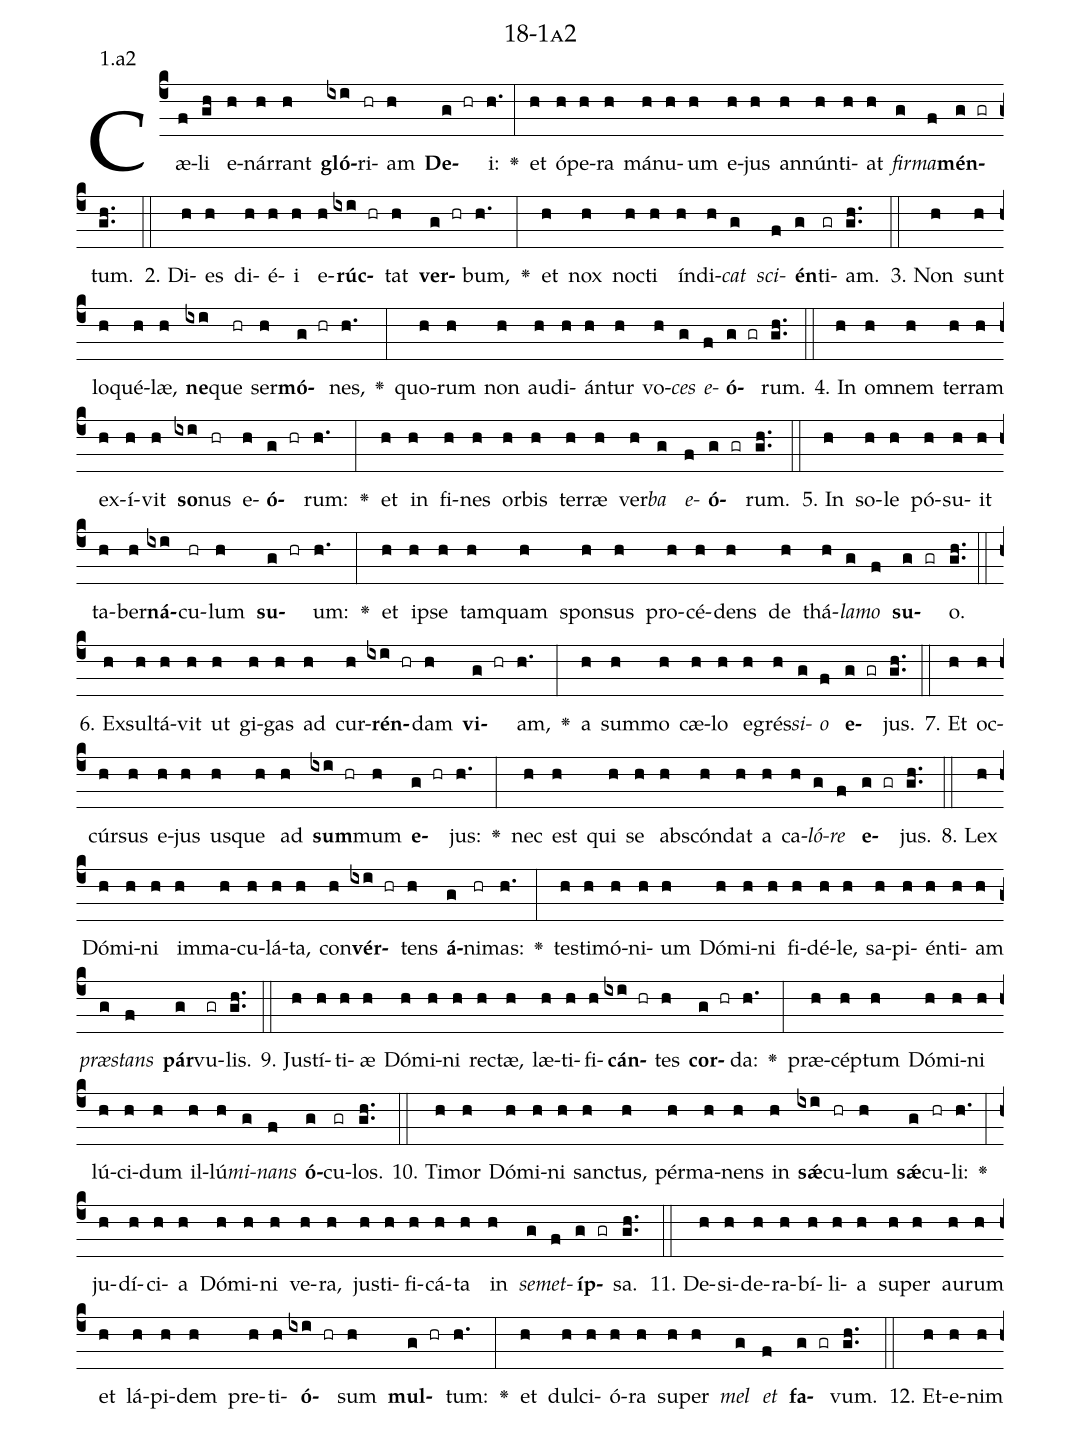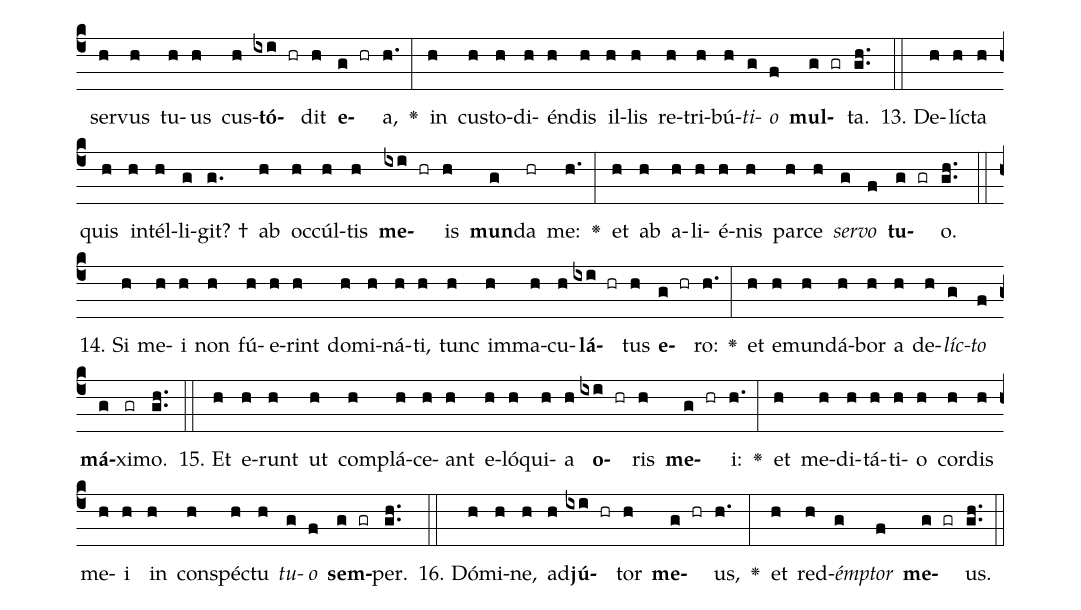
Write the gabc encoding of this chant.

name: 18-1a2;
annotation: 1.a2;
%%
(c4)Cæ(f)li(gh) e(h)nár(h)rant(h) <b>gló</b>(ixi)ri(hr)am(h) <b>De</b>(g hr)i:(h.) <v>\greheightstar</v>(:) et(h) ó(h)pe(h)ra(h) má(h)nu(h)um(h) e(h)jus(h) an(h)nún(h)ti(h)at(h) <i>fir</i>(g)<i>ma</i>(f)<b>mén</b>(g gr)tum.(gh..) (::)
2. Di(h)es(h) di(h)é(h)i(h) e(h)<b>rúc</b>(ixi hr)tat(h) <b>ver</b>(g hr)bum,(h.) <v>\greheightstar</v>(:) et(h) nox(h) noc(h)ti(h) ín(h)di(h)<i>cat</i>(g) <i>sci</i>(f)<b>én</b>(g)ti(gr)am.(gh..) (::)
3. Non(h) sunt(h) lo(h)qué(h)læ,(h) <b>ne</b>(ixi)que(hr) ser(h)<b>mó</b>(g hr)nes,(h.) <v>\greheightstar</v>(:) quo(h)rum(h) non(h) au(h)di(h)án(h)tur(h) vo(h)<i>ces</i>(g) <i>e</i>(f)<b>ó</b>(g gr)rum.(gh..) (::)
4. In(h) om(h)nem(h) ter(h)ram(h) ex(h)í(h)vit(h) <b>so</b>(ixi)nus(hr) e(h)<b>ó</b>(g hr)rum:(h.) <v>\greheightstar</v>(:) et(h) in(h) fi(h)nes(h) or(h)bis(h) ter(h)ræ(h) ver(h)<i>ba</i>(g) <i>e</i>(f)<b>ó</b>(g gr)rum.(gh..) (::)
5. In(h) so(h)le(h) pó(h)su(h)it(h) ta(h)ber(h)<b>ná</b>(ixi)cu(hr)lum(h) <b>su</b>(g hr)um:(h.) <v>\greheightstar</v>(:) et(h) ip(h)se(h) tam(h)quam(h) spon(h)sus(h) pro(h)cé(h)dens(h) de(h) thá(h)<i>la</i>(g)<i>mo</i>(f) <b>su</b>(g gr)o.(gh..) (::)
6. Ex(h)sul(h)tá(h)vit(h) ut(h) gi(h)gas(h) ad(h) cur(h)<b>rén</b>(ixi hr)dam(h) <b>vi</b>(g hr)am,(h.) <v>\greheightstar</v>(:) a(h) sum(h)mo(h) cæ(h)lo(h) e(h)grés(h)<i>si</i>(g)<i>o</i>(f) <b>e</b>(g gr)jus.(gh..) (::)
7. Et(h) oc(h)cúr(h)sus(h) e(h)jus(h) us(h)que(h) ad(h) <b>sum</b>(ixi hr)mum(h) <b>e</b>(g hr)jus:(h.) <v>\greheightstar</v>(:) nec(h) est(h) qui(h) se(h) abs(h)cón(h)dat(h) a(h) ca(h)<i>ló</i>(g)<i>re</i>(f) <b>e</b>(g gr)jus.(gh..) (::)
8. Lex(h) Dó(h)mi(h)ni(h) im(h)ma(h)cu(h)lá(h)ta,(h) con(h)<b>vér</b>(ixi hr)tens(h) <b>á</b>(g)ni(hr)mas:(h.) <v>\greheightstar</v>(:) tes(h)ti(h)mó(h)ni(h)um(h) Dó(h)mi(h)ni(h) fi(h)dé(h)le,(h) sa(h)pi(h)én(h)ti(h)am(h) <i>præ</i>(g)<i>stans</i>(f) <b>pár</b>(g)vu(gr)lis.(gh..) (::)
9. Jus(h)tí(h)ti(h)æ(h) Dó(h)mi(h)ni(h) rec(h)tæ,(h) læ(h)ti(h)fi(h)<b>cán</b>(ixi hr)tes(h) <b>cor</b>(g hr)da:(h.) <v>\greheightstar</v>(:) præ(h)cép(h)tum(h) Dó(h)mi(h)ni(h) lú(h)ci(h)dum(h) il(h)lú(h)<i>mi</i>(g)<i>nans</i>(f) <b>ó</b>(g)cu(gr)los.(gh..) (::)
10. Ti(h)mor(h) Dó(h)mi(h)ni(h) sanc(h)tus,(h) pér(h)ma(h)nens(h) in(h) <b>sǽ</b>(ixi)cu(hr)lum(h) <b>sǽ</b>(g)cu(hr)li:(h.) <v>\greheightstar</v>(:) ju(h)dí(h)ci(h)a(h) Dó(h)mi(h)ni(h) ve(h)ra,(h) jus(h)ti(h)fi(h)cá(h)ta(h) in(h) <i>se</i>(g)<i>met</i>(f)<b>íp</b>(g gr)sa.(gh..) (::)
11. De(h)si(h)de(h)ra(h)bí(h)li(h)a(h) su(h)per(h) au(h)rum(h) et(h) lá(h)pi(h)dem(h) pre(h)ti(h)<b>ó</b>(ixi hr)sum(h) <b>mul</b>(g hr)tum:(h.) <v>\greheightstar</v>(:) et(h) dul(h)ci(h)ó(h)ra(h) su(h)per(h) <i>mel</i>(g) <i>et</i>(f) <b>fa</b>(g gr)vum.(gh..) (::)
12. Et(h)e(h)nim(h) ser(h)vus(h) tu(h)us(h) cus(h)<b>tó</b>(ixi hr)dit(h) <b>e</b>(g hr)a,(h.) <v>\greheightstar</v>(:) in(h) cus(h)to(h)di(h)én(h)dis(h) il(h)lis(h) re(h)tri(h)bú(h)<i>ti</i>(g)<i>o</i>(f) <b>mul</b>(g gr)ta.(gh..) (::)
13. De(h)líc(h)ta(h) quis(h) in(h)tél(h)li(g)git? †(g.) ab(h) oc(h)cúl(h)tis(h) <b>me</b>(ixi hr)is(h) <b>mun</b>(g)da(hr) me:(h.) <v>\greheightstar</v>(:) et(h) ab(h) a(h)li(h)é(h)nis(h) par(h)ce(h) <i>ser</i>(g)<i>vo</i>(f) <b>tu</b>(g gr)o.(gh..) (::)
14. Si(h) me(h)i(h) non(h) fú(h)e(h)rint(h) do(h)mi(h)ná(h)ti,(h) tunc(h) im(h)ma(h)cu(h)<b>lá</b>(ixi hr)tus(h) <b>e</b>(g hr)ro:(h.) <v>\greheightstar</v>(:) et(h) e(h)mun(h)dá(h)bor(h) a(h) de(h)<i>líc</i>(g)<i>to</i>(f) <b>má</b>(g)xi(gr)mo.(gh..) (::)
15. Et(h) e(h)runt(h) ut(h) com(h)plá(h)ce(h)ant(h) e(h)ló(h)qui(h)a(h) <b>o</b>(ixi hr)ris(h) <b>me</b>(g hr)i:(h.) <v>\greheightstar</v>(:) et(h) me(h)di(h)tá(h)ti(h)o(h) cor(h)dis(h) me(h)i(h) in(h) con(h)spéc(h)tu(h) <i>tu</i>(g)<i>o</i>(f) <b>sem</b>(g gr)per.(gh..) (::)
16. Dó(h)mi(h)ne,(h) ad(h)<b>jú</b>(ixi hr)tor(h) <b>me</b>(g hr)us,(h.) <v>\greheightstar</v>(:) et(h) red(h)<i>émp</i>(g)<i>tor</i>(f) <b>me</b>(g gr)us.(gh..) (::)
